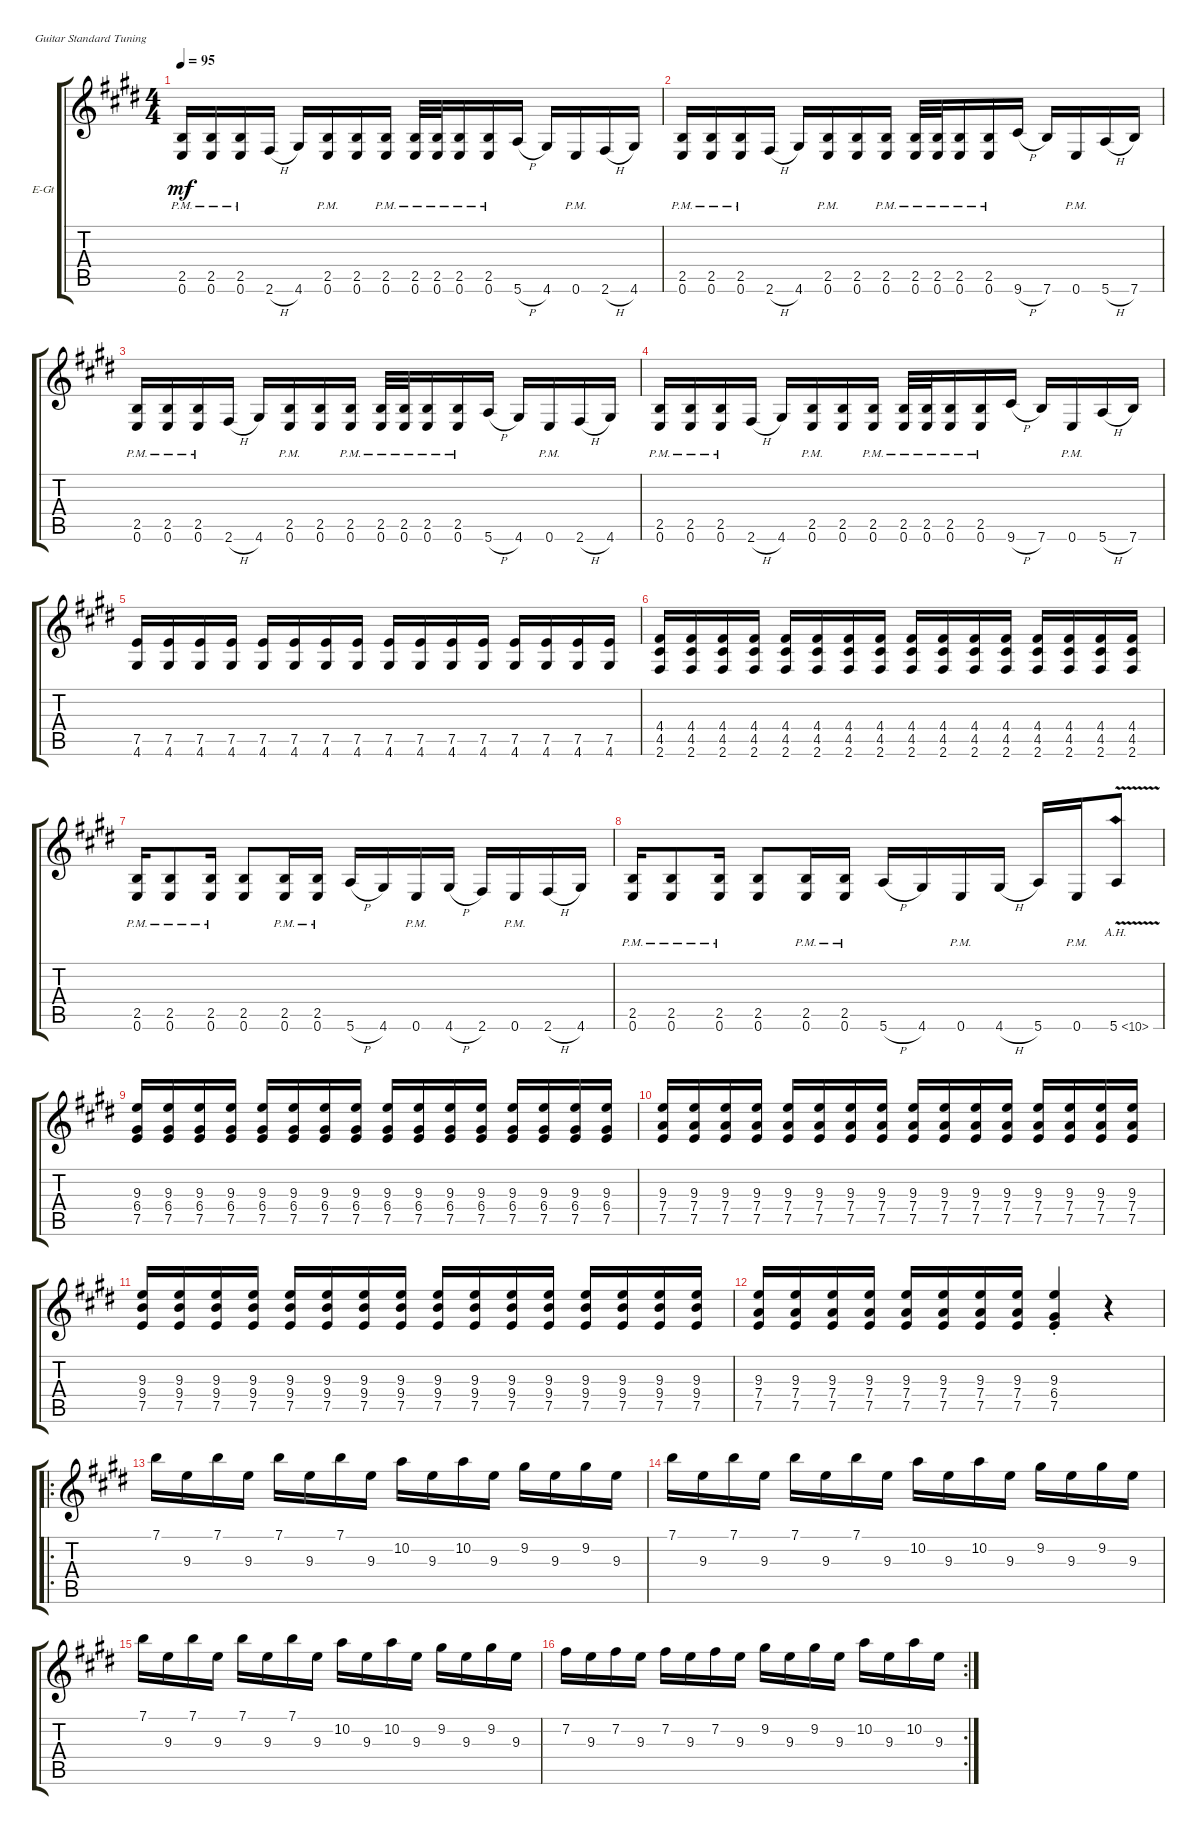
\defaultSystemsLayout 4
\bracketExtendMode groupsimilarinstruments
\firstSystemTrackNameOrientation horizontal
\otherSystemsTrackNameOrientation horizontal
\track ("Guitar 1" "E-Gt") {instrument overdrivenguitar}
\staff {score tabs}
\tuning (E4 B3 G3 D3 A2 E2)
\ts (4 4)
\tempo 95
\clef g2
\ks e
(0.6{pm} 2.5{pm}).16{dy mf} (0.6{pm} 2.5{pm}).16 (0.6{pm} 2.5{pm}).16 2.6{h}.16 4.6.16 (0.6{pm} 2.5{pm}).16 (0.6 2.5).16 (0.6{pm} 2.5{pm}).16 (0.6{pm} 2.5{pm}).32 (0.6{pm} 2.5{pm}).32 (0.6{pm} 2.5{pm}).16 (0.6{pm} 2.5{pm}).16 5.6{h}.16 4.6.16 0.6{pm}.16 2.6{h}.16 4.6.16 |
(0.6{pm} 2.5{pm}).16 (0.6{pm} 2.5{pm}).16 (0.6{pm} 2.5{pm}).16 2.6{h}.16 4.6.16 (0.6{pm} 2.5{pm}).16 (0.6 2.5).16 (0.6{pm} 2.5{pm}).16 (0.6{pm} 2.5{pm}).32 (0.6{pm} 2.5{pm}).32 (0.6{pm} 2.5{pm}).16 (0.6{pm} 2.5{pm}).16 9.6{h}.16 7.6.16 0.6{pm}.16 5.6{h}.16 7.6.16 |
(0.6{pm} 2.5{pm}).16 (0.6{pm} 2.5{pm}).16 (0.6{pm} 2.5{pm}).16 2.6{h}.16 4.6.16 (0.6{pm} 2.5{pm}).16 (0.6 2.5).16 (0.6{pm} 2.5{pm}).16 (0.6{pm} 2.5{pm}).32 (0.6{pm} 2.5{pm}).32 (0.6{pm} 2.5{pm}).16 (0.6{pm} 2.5{pm}).16 5.6{h}.16 4.6.16 0.6{pm}.16 2.6{h}.16 4.6.16 |
(0.6{pm} 2.5{pm}).16 (0.6{pm} 2.5{pm}).16 (0.6{pm} 2.5{pm}).16 2.6{h}.16 4.6.16 (0.6{pm} 2.5{pm}).16 (0.6 2.5).16 (0.6{pm} 2.5{pm}).16 (0.6{pm} 2.5{pm}).32 (0.6{pm} 2.5{pm}).32 (0.6{pm} 2.5{pm}).16 (0.6{pm} 2.5{pm}).16 9.6{h}.16 7.6.16 0.6{pm}.16 5.6{h}.16 7.6.16 |
(4.6 7.5).16 (4.6 7.5).16 (4.6 7.5).16 (4.6 7.5).16 (4.6 7.5).16 (4.6 7.5).16 (4.6 7.5).16 (4.6 7.5).16 (4.6 7.5).16 (4.6 7.5).16 (4.6 7.5).16 (4.6 7.5).16 (4.6 7.5).16 (4.6 7.5).16 (4.6 7.5).16 (4.6 7.5).16 |
(2.6 4.5 4.4).16 (2.6 4.5 4.4).16 (2.6 4.5 4.4).16 (2.6 4.5 4.4).16 (2.6 4.5 4.4).16 (2.6 4.5 4.4).16 (2.6 4.5 4.4).16 (2.6 4.5 4.4).16 (2.6 4.5 4.4).16 (2.6 4.5 4.4).16 (2.6 4.5 4.4).16 (2.6 4.5 4.4).16 (2.6 4.5 4.4).16 (2.6 4.5 4.4).16 (2.6 4.5 4.4).16 (2.6 4.5 4.4).16 |
(0.6{pm} 2.5{pm}).16 (0.6{pm} 2.5{pm}).8 (0.6{pm} 2.5{pm}).16 (0.6 2.5).8 (0.6{pm} 2.5{pm}).16 (0.6{pm} 2.5{pm}).16 5.6{h}.16 4.6.16 0.6{pm}.16 4.6{h}.16 2.6.16 0.6{pm}.16 2.6{h}.16 4.6.16 |
(0.6{pm} 2.5{pm}).16 (0.6{pm} 2.5{pm}).8 (0.6{pm} 2.5{pm}).16 (0.6 2.5).8 (0.6{pm} 2.5{pm}).16 (0.6{pm} 2.5{pm}).16 5.6{h}.16 4.6.16 0.6{pm}.16 4.6{h}.16 5.6.16 0.6{pm}.16 5.6{ah 5 v}.8 |
(7.5 6.4 9.3).16 (7.5 6.4 9.3).16 (7.5 6.4 9.3).16 (7.5 6.4 9.3).16 (7.5 6.4 9.3).16 (7.5 6.4 9.3).16 (7.5 6.4 9.3).16 (7.5 6.4 9.3).16 (7.5 6.4 9.3).16 (7.5 6.4 9.3).16 (7.5 6.4 9.3).16 (7.5 6.4 9.3).16 (7.5 6.4 9.3).16 (7.5 6.4 9.3).16 (7.5 6.4 9.3).16 (7.5 6.4 9.3).16 |
(7.5 7.4 9.3).16 (7.5 7.4 9.3).16 (7.5 7.4 9.3).16 (7.5 7.4 9.3).16 (7.5 7.4 9.3).16 (7.5 7.4 9.3).16 (7.5 7.4 9.3).16 (7.5 7.4 9.3).16 (7.5 7.4 9.3).16 (7.5 7.4 9.3).16 (7.5 7.4 9.3).16 (7.5 7.4 9.3).16 (7.5 7.4 9.3).16 (7.5 7.4 9.3).16 (7.5 7.4 9.3).16 (7.5 7.4 9.3).16 |
(7.5 9.4 9.3).16 (7.5 9.4 9.3).16 (7.5 9.4 9.3).16 (7.5 9.4 9.3).16 (7.5 9.4 9.3).16 (7.5 9.4 9.3).16 (7.5 9.4 9.3).16 (7.5 9.4 9.3).16 (7.5 9.4 9.3).16 (7.5 9.4 9.3).16 (7.5 9.4 9.3).16 (7.5 9.4 9.3).16 (7.5 9.4 9.3).16 (7.5 9.4 9.3).16 (7.5 9.4 9.3).16 (7.5 9.4 9.3).16 |
(7.5 7.4 9.3).16 (7.5 7.4 9.3).16 (7.5 7.4 9.3).16 (7.5 7.4 9.3).16 (7.5 7.4 9.3).16 (7.5 7.4 9.3).16 (7.5 7.4 9.3).16 (7.5 7.4 9.3).16 (7.5{st} 6.4{st} 9.3{st}).4 r.4 |
\ro
7.1.16 9.3.16 7.1.16 9.3.16 7.1.16 9.3.16 7.1.16 9.3.16 10.2.16 9.3.16 10.2.16 9.3.16 9.2.16 9.3.16 9.2.16 9.3.16 |
7.1.16 9.3.16 7.1.16 9.3.16 7.1.16 9.3.16 7.1.16 9.3.16 10.2.16 9.3.16 10.2.16 9.3.16 9.2.16 9.3.16 9.2.16 9.3.16 |
7.1.16 9.3.16 7.1.16 9.3.16 7.1.16 9.3.16 7.1.16 9.3.16 10.2.16 9.3.16 10.2.16 9.3.16 9.2.16 9.3.16 9.2.16 9.3.16 |
\rc 2
7.2.16 9.3.16 7.2.16 9.3.16 7.2.16 9.3.16 7.2.16 9.3.16 9.2.16 9.3.16 9.2.16 9.3.16 10.2.16 9.3.16 10.2.16 9.3.16
